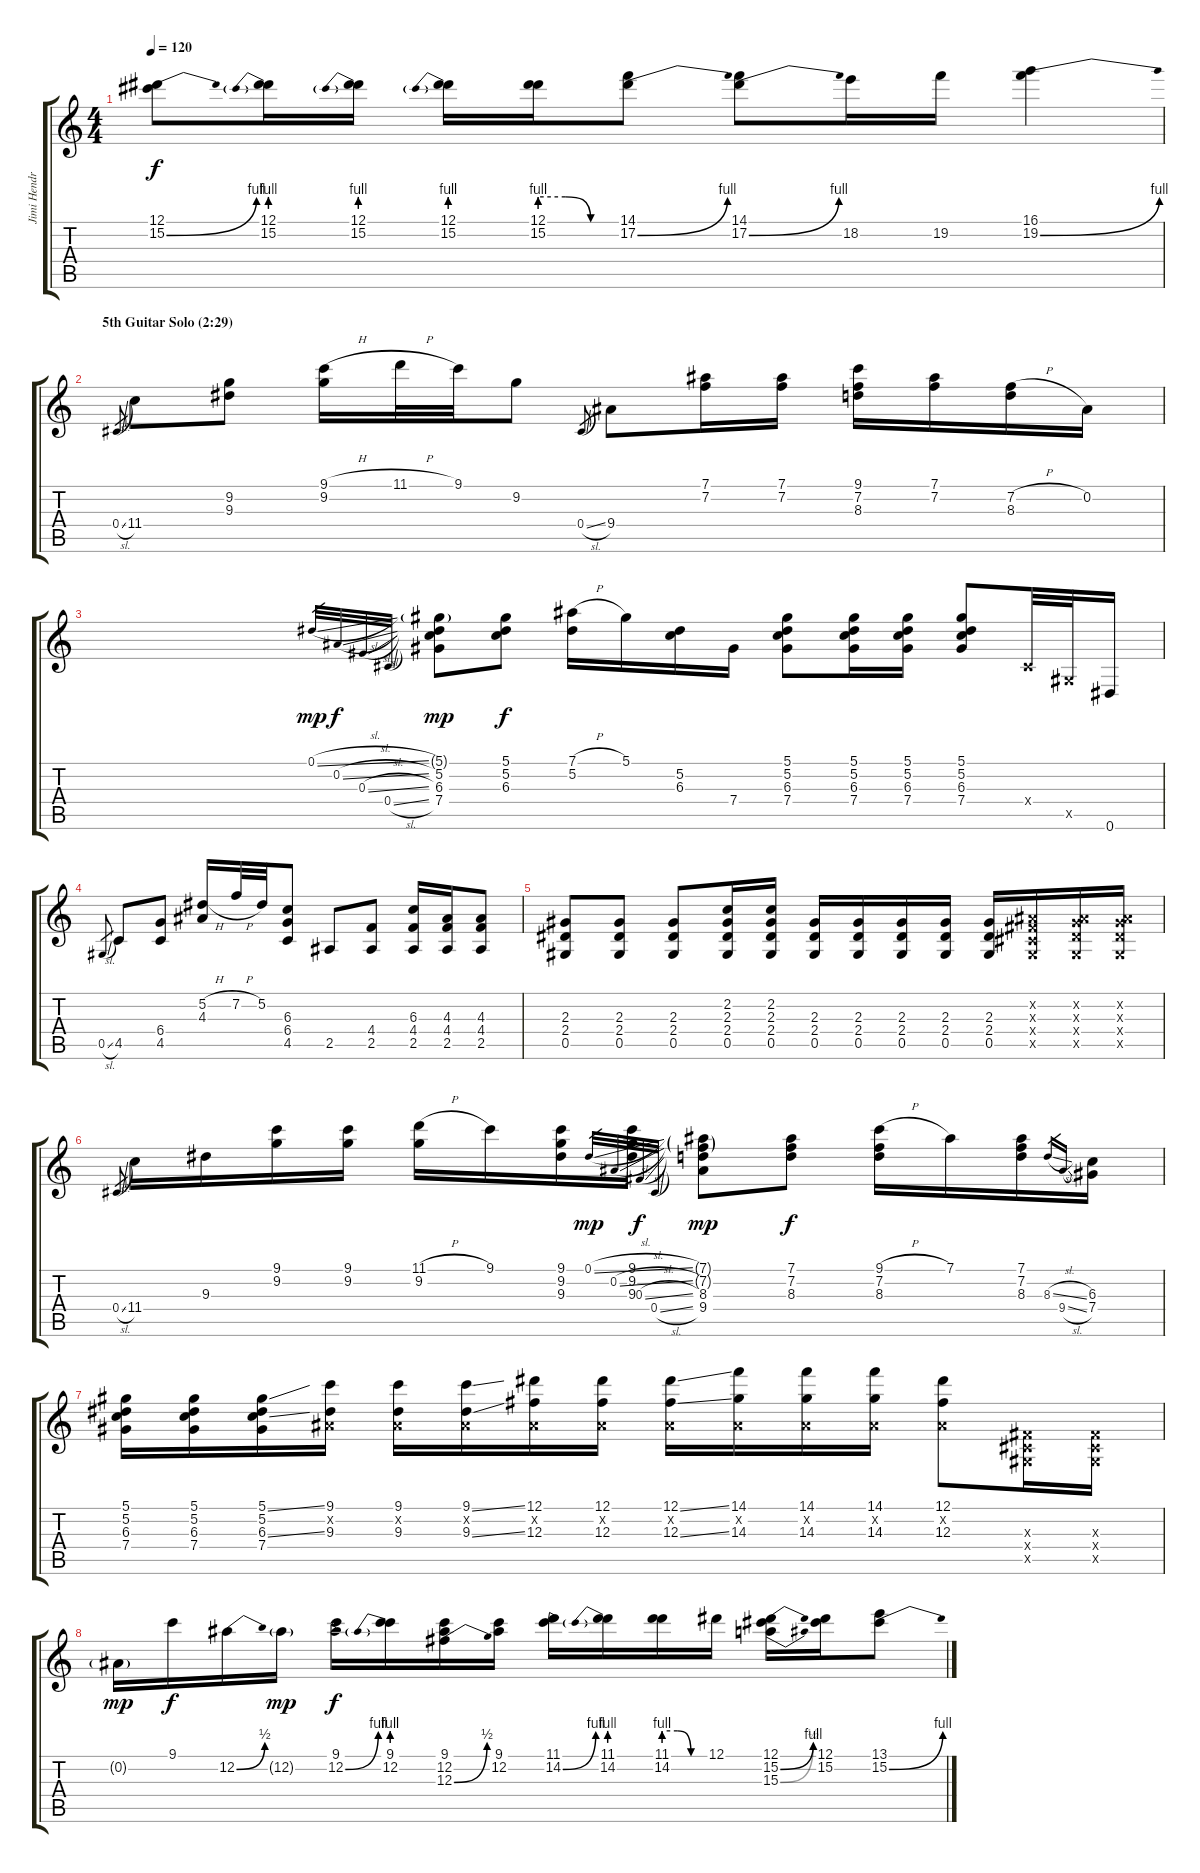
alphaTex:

\track ("Jimi Hendrix" "Jimi Hendr") {instrument overdrivenguitar}
\staff {score tabs}
\tuning (Eb4 Bb3 Gb3 Db3 Ab2 Eb2) {hide}
\ts (4 4)
\tempo 120
\clef g2
\ks c
(12.1 15.2{be (bend 0 0 60 4)}).8{dy f} (12.1 15.2{be (prebend 0 4 60 4)}).16 (12.1 15.2{be (prebend 0 4 60 4)}).16 (12.1 15.2{be (prebend 0 4 60 4)}).16 (12.1 15.2{be (custom 0 4 20 4 40 0 60 0)}).16 (14.1 17.2{be (bend 0 0 60 4)}).8 (14.1 17.2{be (bend 0 0 60 4)}).8 18.2.16 19.2.16 (16.1 19.2{be (bend 0 0 60 4)}).4 |
\section ("" "5th Guitar Solo (2:29)")
0.4{sl}.8{gr} 11.4.8 (9.2 9.3).8 (9.1{h} 9.2).16 11.1{h}.32 9.1.32 9.2.8 0.4{sl}.8{gr} 9.4.8 (7.1 7.2).16 (7.1 7.2).16 (9.1 7.2 8.3).16 (7.1 7.2).16 (7.2{h} 8.3).16 0.2.16 |
0.1{sl}.32{gr dy mp} 0.2{sl}.32{gr dy f} 0.3{sl}.32{gr} 0.4{sl}.32{gr} (5.1{g} 5.2 6.3 7.4).8{dy mp} (5.1 5.2 6.3).8{dy f} (7.1{h} 5.2).16 5.1.16 (5.2 6.3).16 7.4.16 (5.1 5.2 6.3 7.4).8 (5.1 5.2 6.3 7.4).16 (5.1 5.2 6.3 7.4).16 (5.1 5.2 6.3 7.4).8 0.4{x}.32 0.5{x}.32 0.6.16 |
0.5{sl}.8{gr} 4.5.8 (6.4 4.5).8 (5.2{h} 4.3).16 7.2{h}.32 5.2.32 (6.3 6.4 4.5).8 2.5.8 (4.4 2.5).8 (6.3 4.4 2.5).16 (4.3 4.4 2.5).16 (4.3 4.4 2.5).8 |
(2.3 2.4 0.5).8 (2.3 2.4 0.5).8 (2.3 2.4 0.5).8 (2.2 2.3 2.4 0.5).16 (2.2 2.3 2.4 0.5).16 (2.3 2.4 0.5).16 (2.3 2.4 0.5).16 (2.3 2.4 0.5).16 (2.3 2.4 0.5).16 (2.3 2.4 0.5).16 (0.2{x} 0.3{x} 0.4{x} 0.5{x}).16 (0.2{x} 2.3{x} 2.4{x} 0.5{x}).16 (0.2{x} 2.3{x} 2.4{x} 0.5{x}).16 |
0.4{sl}.8{gr} 11.4.16 9.3.16 (9.1 9.2).16 (9.1 9.2).16 (11.1{h} 9.2).16 9.1.16 (9.1 9.2 9.3).16 (9.1 9.2 9.3).16 0.1{sl}.32{gr dy mp} 0.2{sl}.32{gr} 0.3{sl}.32{gr dy f} 0.4{sl}.32{gr} (7.1{g} 7.2{g} 8.3 9.4).8{dy mp} (7.1 7.2 8.3).8{dy f} (9.1{h} 7.2 8.3).16 7.1.16 (7.1 7.2 8.3).16 8.3{sl}.16{gr} 9.4{sl}.16{gr} (6.3 7.4).16 |
(5.1 5.2 6.3 7.4).16 (5.1 5.2 6.3 7.4).16 (5.1{ss} 5.2 6.3{ss} 7.4).16 (9.1 0.2{x} 9.3).16 (9.1 0.2{x} 9.3).16 (9.1{ss} 0.2{x} 9.3{ss}).16 (12.1 0.2{x} 12.3).16 (12.1 0.2{x} 12.3).16 (12.1{ss} 0.2{x} 12.3{ss}).16 (14.1 0.2{x} 14.3).16 (14.1 0.2{x} 14.3).16 (14.1 0.2{x} 14.3).16 (12.1 0.2{x} 12.3).8 (0.3{x} 0.4{x} 0.5{x}).16 (0.3{x} 0.4{x} 0.5{x}).16 |
0.2{g}.16{dy mp} 9.1.16{dy f} 12.2{be (bend 0 0 60 2)}.16 12.2{g}.16{dy mp} (9.1 12.2{be (bend 0 0 60 4)}).16{dy f} (9.1 12.2{be (prebend 0 4 60 4)}).16 (9.1 12.2 12.3{be (bend 0 0 60 2)}).16 (9.1 12.2).16 (11.1 14.2{be (bend 0 0 60 4)}).16 (11.1 14.2{be (prebend 0 4 60 4)}).16 (11.1 14.2{be (custom 0 4 20 4 40 0 60 0)}).16 12.1.16 (12.1 15.2{be (bend 0 0 60 4)} 15.3{be (bend 0 0 60 2)}).16 (12.1 15.2).16 (13.1 15.2{be (bend 0 0 60 4)}).8
